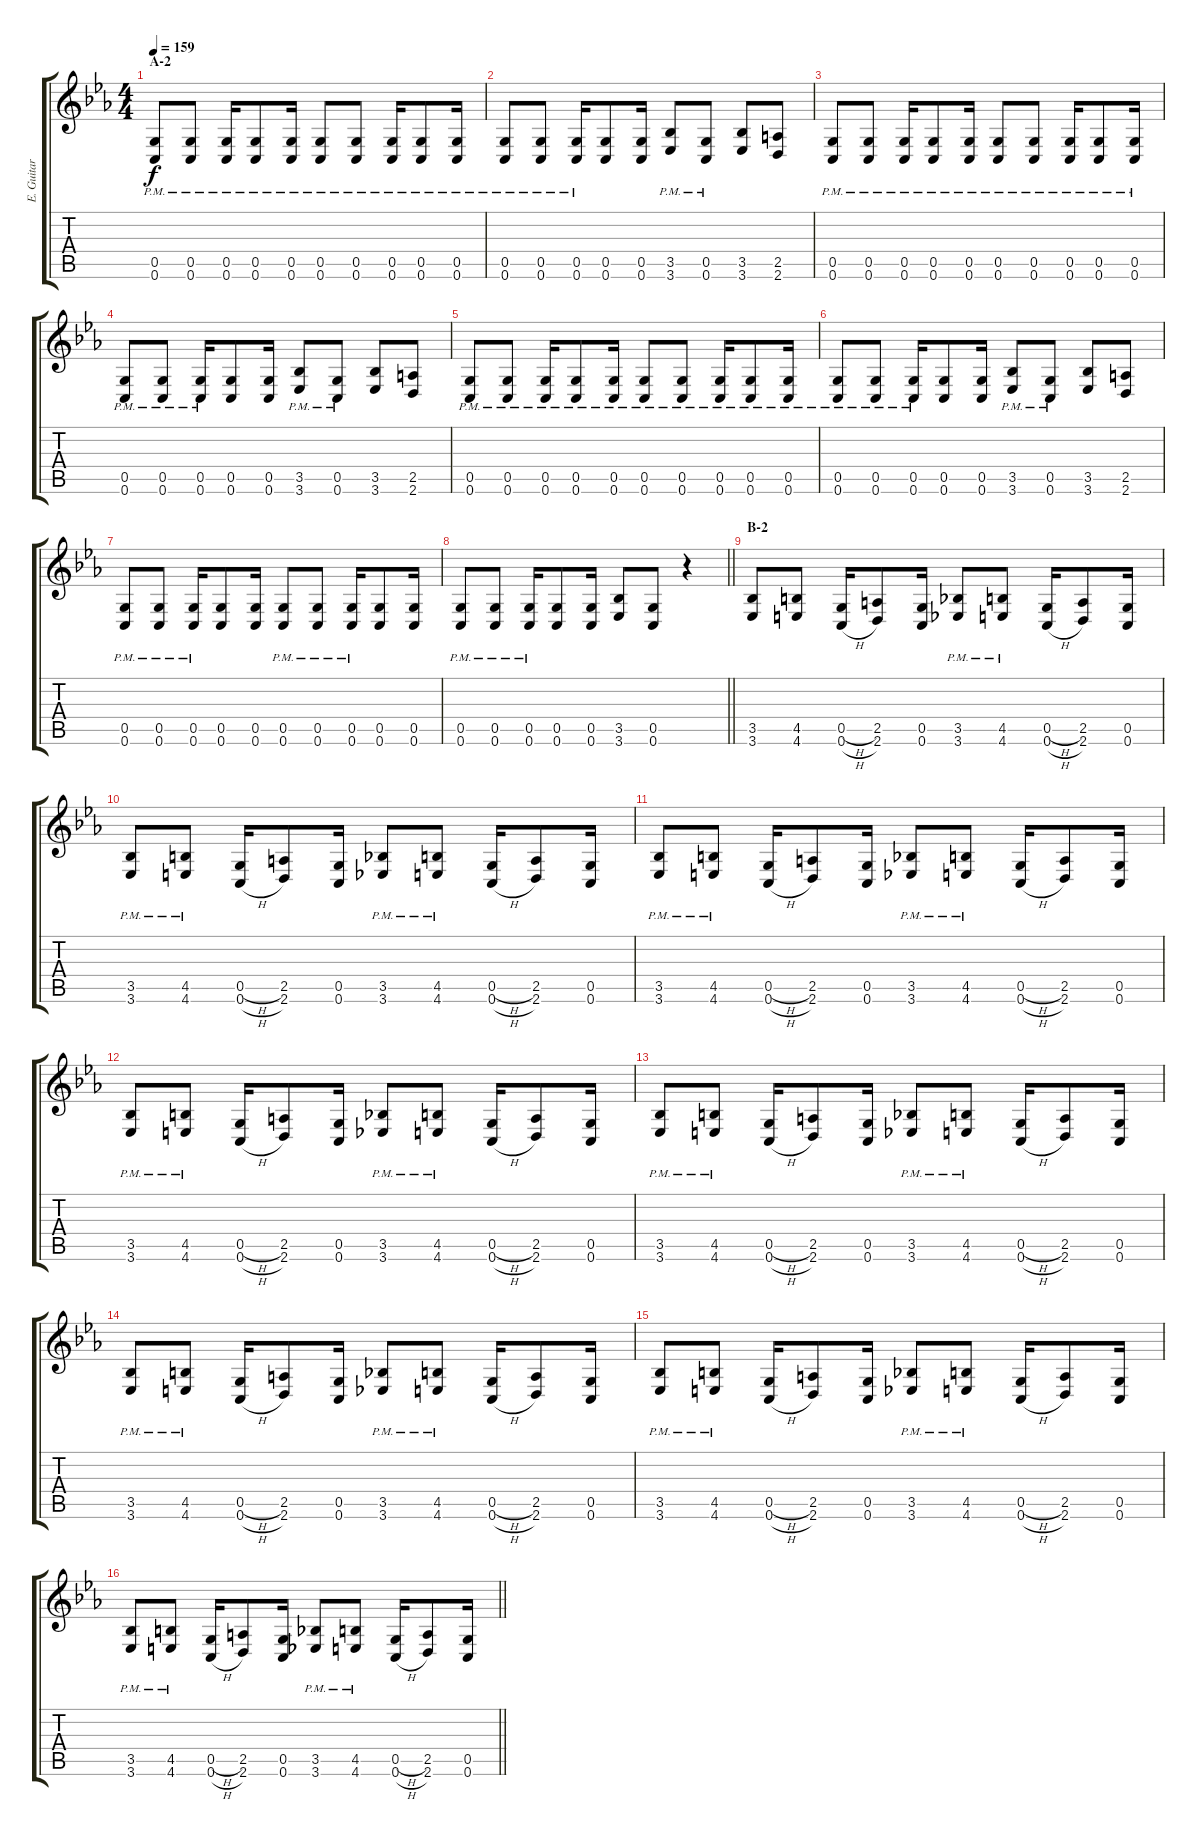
\track ("E. Guitar II" "E. Guitar ") {instrument overdrivenguitar}
\staff {score tabs}
\tuning (D4 A3 F3 C3 G2 C2) {hide}
\ts (4 4)
\section ("" "A-2")
\tempo 159
\clef g2
\ks eb
(0.5{pm} 0.6{pm}).8{dy f} (0.5{pm} 0.6{pm}).8 (0.5{pm} 0.6{pm}).16 (0.5{pm} 0.6{pm}).8 (0.5{pm} 0.6{pm}).16 (0.5{pm} 0.6{pm}).8 (0.5{pm} 0.6{pm}).8 (0.5{pm} 0.6{pm}).16 (0.5{pm} 0.6{pm}).8 (0.5{pm} 0.6{pm}).16 |
(0.5{pm} 0.6{pm}).8 (0.5{pm} 0.6{pm}).8 (0.5{pm} 0.6{pm}).16 (0.5 0.6).8 (0.5 0.6).16 (3.5{pm} 3.6{pm}).8 (0.5{pm} 0.6{pm}).8 (3.5 3.6).8 (2.5 2.6).8 |
(0.5{pm} 0.6{pm}).8 (0.5{pm} 0.6{pm}).8 (0.5{pm} 0.6{pm}).16 (0.5{pm} 0.6{pm}).8 (0.5{pm} 0.6{pm}).16 (0.5{pm} 0.6{pm}).8 (0.5{pm} 0.6{pm}).8 (0.5{pm} 0.6{pm}).16 (0.5{pm} 0.6{pm}).8 (0.5{pm} 0.6{pm}).16 |
(0.5{pm} 0.6{pm}).8 (0.5{pm} 0.6{pm}).8 (0.5{pm} 0.6{pm}).16 (0.5 0.6).8 (0.5 0.6).16 (3.5{pm} 3.6{pm}).8 (0.5{pm} 0.6{pm}).8 (3.5 3.6).8 (2.5 2.6).8 |
(0.5{pm} 0.6{pm}).8 (0.5{pm} 0.6{pm}).8 (0.5{pm} 0.6{pm}).16 (0.5{pm} 0.6{pm}).8 (0.5{pm} 0.6{pm}).16 (0.5{pm} 0.6{pm}).8 (0.5{pm} 0.6{pm}).8 (0.5{pm} 0.6{pm}).16 (0.5{pm} 0.6{pm}).8 (0.5{pm} 0.6{pm}).16 |
(0.5{pm} 0.6{pm}).8 (0.5{pm} 0.6{pm}).8 (0.5{pm} 0.6{pm}).16 (0.5 0.6).8 (0.5 0.6).16 (3.5{pm} 3.6{pm}).8 (0.5{pm} 0.6{pm}).8 (3.5 3.6).8 (2.5 2.6).8 |
(0.5{pm} 0.6{pm}).8 (0.5{pm} 0.6{pm}).8 (0.5{pm} 0.6{pm}).16 (0.5 0.6).8 (0.5 0.6).16 (0.5{pm} 0.6{pm}).8 (0.5{pm} 0.6{pm}).8 (0.5{pm} 0.6{pm}).16 (0.5 0.6).8 (0.5 0.6).16 |
\barLineRight lightlight
(0.5{pm} 0.6{pm}).8 (0.5{pm} 0.6{pm}).8 (0.5{pm} 0.6{pm}).16 (0.5 0.6).8 (0.5 0.6).16 (3.5 3.6).8 (0.5 0.6).8 r.4 |
\section ("" "B-2")
(3.5 3.6).8 (4.5 4.6).8 (0.5{h} 0.6{h}).16 (2.5 2.6).8 (0.5 0.6).16 (3.5{pm} 3.6{pm}).8 (4.5{pm} 4.6{pm}).8 (0.5{h} 0.6{h}).16 (2.5 2.6).8 (0.5 0.6).16 |
(3.5{pm} 3.6{pm}).8 (4.5{pm} 4.6{pm}).8 (0.5{h} 0.6{h}).16 (2.5 2.6).8 (0.5 0.6).16 (3.5{pm} 3.6{pm}).8 (4.5{pm} 4.6{pm}).8 (0.5{h} 0.6{h}).16 (2.5 2.6).8 (0.5 0.6).16 |
(3.5{pm} 3.6{pm}).8 (4.5{pm} 4.6{pm}).8 (0.5{h} 0.6{h}).16 (2.5 2.6).8 (0.5 0.6).16 (3.5{pm} 3.6{pm}).8 (4.5{pm} 4.6{pm}).8 (0.5{h} 0.6{h}).16 (2.5 2.6).8 (0.5 0.6).16 |
(3.5{pm} 3.6{pm}).8 (4.5{pm} 4.6{pm}).8 (0.5{h} 0.6{h}).16 (2.5 2.6).8 (0.5 0.6).16 (3.5{pm} 3.6{pm}).8 (4.5{pm} 4.6{pm}).8 (0.5{h} 0.6{h}).16 (2.5 2.6).8 (0.5 0.6).16 |
(3.5{pm} 3.6{pm}).8 (4.5{pm} 4.6{pm}).8 (0.5{h} 0.6{h}).16 (2.5 2.6).8 (0.5 0.6).16 (3.5{pm} 3.6{pm}).8 (4.5{pm} 4.6{pm}).8 (0.5{h} 0.6{h}).16 (2.5 2.6).8 (0.5 0.6).16 |
(3.5{pm} 3.6{pm}).8 (4.5{pm} 4.6{pm}).8 (0.5{h} 0.6{h}).16 (2.5 2.6).8 (0.5 0.6).16 (3.5{pm} 3.6{pm}).8 (4.5{pm} 4.6{pm}).8 (0.5{h} 0.6{h}).16 (2.5 2.6).8 (0.5 0.6).16 |
(3.5{pm} 3.6{pm}).8 (4.5{pm} 4.6{pm}).8 (0.5{h} 0.6{h}).16 (2.5 2.6).8 (0.5 0.6).16 (3.5{pm} 3.6{pm}).8 (4.5{pm} 4.6{pm}).8 (0.5{h} 0.6{h}).16 (2.5 2.6).8 (0.5 0.6).16 |
\barLineRight lightlight
(3.5{pm} 3.6{pm}).8 (4.5{pm} 4.6{pm}).8 (0.5{h} 0.6{h}).16 (2.5 2.6).8 (0.5 0.6).16 (3.5{pm} 3.6{pm}).8 (4.5{pm} 4.6{pm}).8 (0.5{h} 0.6{h}).16 (2.5 2.6).8 (0.5 0.6).16
